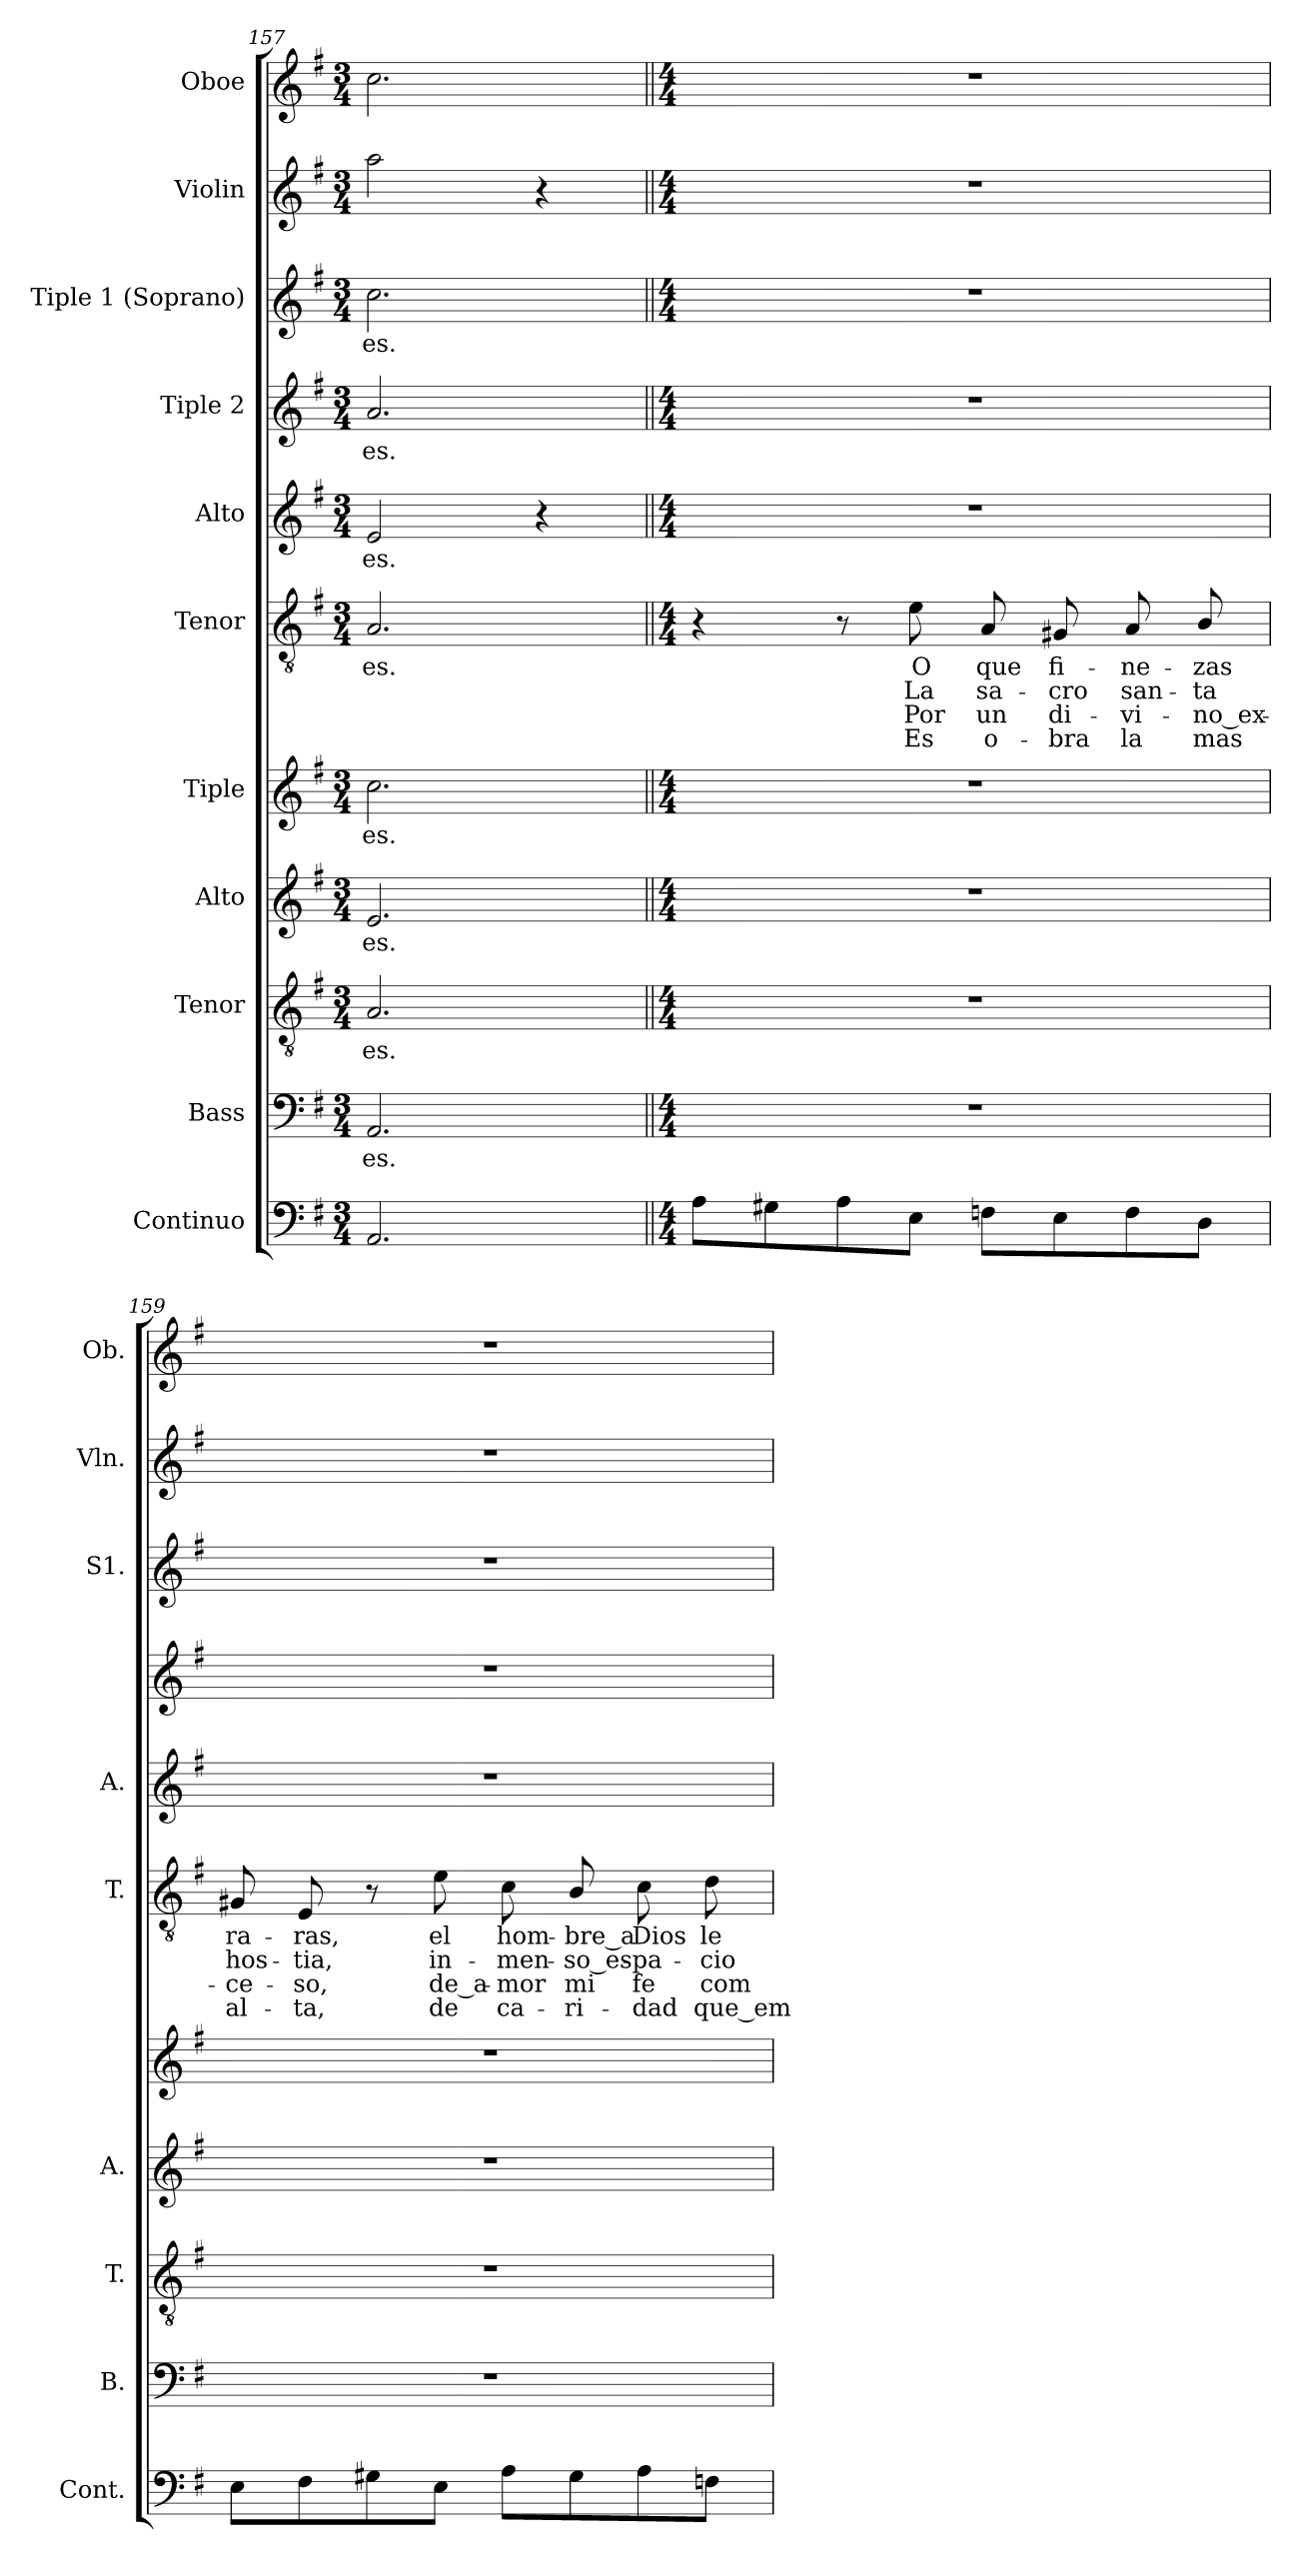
**kern	**kern	**text	**kern	**text	**kern	**text	**kern	**text	**kern	**text	**text	**text	**text	**kern	**text	**kern	**text	**kern	**text	**kern	**kern
*part11	*part10	*part10	*part9	*part9	*part8	*part8	*part7	*part7	*part6	*part6	*part6	*part6	*part6	*part5	*part5	*part4	*part4	*part3	*part3	*part2	*part1
*staff11	*staff10	*staff10	*staff9	*staff9	*staff8	*staff8	*staff7	*staff7	*staff6	*staff6	*staff6	*staff6	*staff6	*staff5	*staff5	*staff4	*staff4	*staff3	*staff3	*staff2	*staff1
*I"Continuo	*I"Bass	*	*I"Tenor	*	*I"Alto	*	*I"Tiple	*	*I"Tenor	*	*	*	*	*I"Alto	*	*I"Tiple 2	*	*I"Tiple 1 (Soprano)	*	*I"Violin	*I"Oboe
*I'Cont.	*I'B.	*	*I'T.	*	*I'A.	*	*	*	*I'T.	*	*	*	*	*I'A.	*	*	*	*I'S1.	*	*I'Vln.	*I'Ob.
*clefF4	*clefF4	*	*clefGv2	*	*clefG2	*	*clefG2	*	*clefGv2	*	*	*	*	*clefG2	*	*clefG2	*	*clefG2	*	*clefG2	*clefG2
*	*	*	*ITrd7c12	*	*	*	*	*	*ITrd7c12	*	*	*	*	*	*	*	*	*	*	*	*
*k[f#]	*k[f#]	*	*k[f#]	*	*k[f#]	*	*k[f#]	*	*k[f#]	*	*	*	*	*k[f#]	*	*k[f#]	*	*k[f#]	*	*k[f#]	*k[f#]
*G:	*G:	*	*G:	*	*G:	*	*G:	*	*G:	*	*	*	*	*G:	*	*G:	*	*G:	*	*G:	*G:
*M3/4	*M3/4	*	*M3/4	*	*M3/4	*	*M3/4	*	*M3/4	*	*	*	*	*M3/4	*	*M3/4	*	*M3/4	*	*M3/4	*M3/4
=157	=157	=157	=157	=157	=157	=157	=157	=157	=157	=157	=157	=157	=157	=157	=157	=157	=157	=157	=157	=157	=157
!	!	!LO:LY:b:color=#000000	!	!	!	!	!	!	!	!	!	!	!	!	!	!	!	!	!	!	!
!	!	!	!	!LO:LY:b:color=#000000	!	!	!	!	!	!	!	!	!	!	!	!	!	!	!	!	!
!	!	!	!	!	!	!LO:LY:b:color=#000000	!	!	!	!	!	!	!	!	!	!	!	!	!	!	!
!	!	!	!	!	!	!	!	!LO:LY:b:color=#000000	!	!	!	!	!	!	!	!	!	!	!	!	!
!	!	!	!	!	!	!	!	!	!	!LO:LY:b:color=#000000	!	!	!	!	!	!	!	!	!	!	!
!	!	!	!	!	!	!	!	!	!	!	!	!	!	!	!LO:LY:b:color=#000000	!	!	!	!	!	!
!	!	!	!	!	!	!	!	!	!	!	!	!	!	!	!	!	!LO:LY:b:color=#000000	!	!	!	!
!	!	!	!	!	!	!	!	!	!	!	!	!	!	!	!	!	!	!	!LO:LY:b:color=#000000	!	!
2.AAi/	2.AAi/	-es.	2.AAi/	-es.	2.ei/	-es.	2.cci\	-es.	2.AAi/	-es.	.	.	.	2ei/	-es.	2.ai/	-es.	2.cci\	-es.	2aai\	2.cci\
.	.	.	.	.	.	.	.	.	.	.	.	.	.	4r	.	.	.	.	.	4r	.
!!LO:PB:g=z
=158||	=158||	=158||	=158||	=158||	=158||	=158||	=158||	=158||	=158||	=158||	=158||	=158||	=158||	=158||	=158||	=158||	=158||	=158||	=158||	=158||	=158||
*M4/4	*M4/4	*	*M4/4	*	*M4/4	*	*M4/4	*	*M4/4	*	*	*	*	*M4/4	*	*M4/4	*	*M4/4	*	*M4/4	*M4/4
*	*	*	*	*	*	*	*	*	*MM80	*	*	*	*	*	*	*	*	*	*	*	*MM80
8Ai\L	1r	.	1r	.	1r	.	1r	.	4r	.	.	.	.	1r	.	1r	.	1r	.	1r	1r
8G#Xi\	.	.	.	.	.	.	.	.	.	.	.	.	.	.	.	.	.	.	.	.	.
8Ai\	.	.	.	.	.	.	.	.	8r	.	.	.	.	.	.	.	.	.	.	.	.
!	!	!	!	!	!	!	!	!	!	!LO:LY:b:color=#000000	!LO:LY:b:color=#000000	!LO:LY:b:color=#000000	!LO:LY:b:color=#000000	!	!	!	!	!	!	!	!
8Ei\J	.	.	.	.	.	.	.	.	8Ei\	O	La	Por	Es	.	.	.	.	.	.	.	.
!	!	!	!	!	!	!	!	!	!	!LO:LY:b:color=#000000	!LO:LY:b:color=#000000	!LO:LY:b:color=#000000	!LO:LY:b:color=#000000	!	!	!	!	!	!	!	!
8Fni\L	.	.	.	.	.	.	.	.	8AAi/	que	sa-	un	o-	.	.	.	.	.	.	.	.
!	!	!	!	!	!	!	!	!	!	!LO:LY:b:color=#000000	!LO:LY:b:color=#000000	!LO:LY:b:color=#000000	!LO:LY:b:color=#000000	!	!	!	!	!	!	!	!
8Ei\	.	.	.	.	.	.	.	.	8GG#Xi/	fi-	-cro	di-	-bra	.	.	.	.	.	.	.	.
!	!	!	!	!	!	!	!	!	!	!LO:LY:b:color=#000000	!LO:LY:b:color=#000000	!LO:LY:b:color=#000000	!LO:LY:b:color=#000000	!	!	!	!	!	!	!	!
8Fi\	.	.	.	.	.	.	.	.	8AAi/	-ne-	san-	-vi-	la	.	.	.	.	.	.	.	.
!	!	!	!	!	!	!	!	!	!	!LO:LY:b:color=#000000	!LO:LY:b:color=#000000	!LO:LY:b:color=#000000	!LO:LY:b:color=#000000	!	!	!	!	!	!	!	!
8Di\J	.	.	.	.	.	.	.	.	8BBi/	-zas	-ta	-no_ex-	mas	.	.	.	.	.	.	.	.
=159	=159	=159	=159	=159	=159	=159	=159	=159	=159	=159	=159	=159	=159	=159	=159	=159	=159	=159	=159	=159	=159
!	!	!	!	!	!	!	!	!	!	!LO:LY:b:color=#000000	!LO:LY:b:color=#000000	!LO:LY:b:color=#000000	!LO:LY:b:color=#000000	!	!	!	!	!	!	!	!
8Ei\L	1r	.	1r	.	1r	.	1r	.	8GG#Xi/	ra-	hos-	-ce-	al-	1r	.	1r	.	1r	.	1r	1r
!	!	!	!	!	!	!	!	!	!	!LO:LY:b:color=#000000	!LO:LY:b:color=#000000	!LO:LY:b:color=#000000	!LO:LY:b:color=#000000	!	!	!	!	!	!	!	!
8F#i\	.	.	.	.	.	.	.	.	8EEi/	-ras,	-tia,	-so,	-ta,	.	.	.	.	.	.	.	.
8G#Xi\	.	.	.	.	.	.	.	.	8r	.	.	.	.	.	.	.	.	.	.	.	.
!	!	!	!	!	!	!	!	!	!	!LO:LY:b:color=#000000	!LO:LY:b:color=#000000	!LO:LY:b:color=#000000	!LO:LY:b:color=#000000	!	!	!	!	!	!	!	!
8Ei\J	.	.	.	.	.	.	.	.	8Ei\	el	in-	de_a-	de	.	.	.	.	.	.	.	.
!	!	!	!	!	!	!	!	!	!	!LO:LY:b:color=#000000	!LO:LY:b:color=#000000	!LO:LY:b:color=#000000	!LO:LY:b:color=#000000	!	!	!	!	!	!	!	!
8Ai\L	.	.	.	.	.	.	.	.	8Ci\	hom-	-men-	-mor	ca-	.	.	.	.	.	.	.	.
!	!	!	!	!	!	!	!	!	!	!LO:LY:b:color=#000000	!LO:LY:b:color=#000000	!LO:LY:b:color=#000000	!LO:LY:b:color=#000000	!	!	!	!	!	!	!	!
8G#i\	.	.	.	.	.	.	.	.	8BBi/	-bre_a	-so_es-	mi	-ri-	.	.	.	.	.	.	.	.
!	!	!	!	!	!	!	!	!	!	!LO:LY:b:color=#000000	!LO:LY:b:color=#000000	!LO:LY:b:color=#000000	!LO:LY:b:color=#000000	!	!	!	!	!	!	!	!
8Ai\	.	.	.	.	.	.	.	.	8Ci\	Dios	-pa-	fe	-dad	.	.	.	.	.	.	.	.
!	!	!	!	!	!	!	!	!	!	!LO:LY:b:color=#000000	!LO:LY:b:color=#000000	!LO:LY:b:color=#000000	!LO:LY:b:color=#000000	!	!	!	!	!	!	!	!
8Fni\J	.	.	.	.	.	.	.	.	8Di\	le	-cio	com-	que_em-	.	.	.	.	.	.	.	.
=	=	=	=	=	=	=	=	=	=	=	=	=	=	=	=	=	=	=	=	=	=
*-	*-	*-	*-	*-	*-	*-	*-	*-	*-	*-	*-	*-	*-	*-	*-	*-	*-	*-	*-	*-	*-
